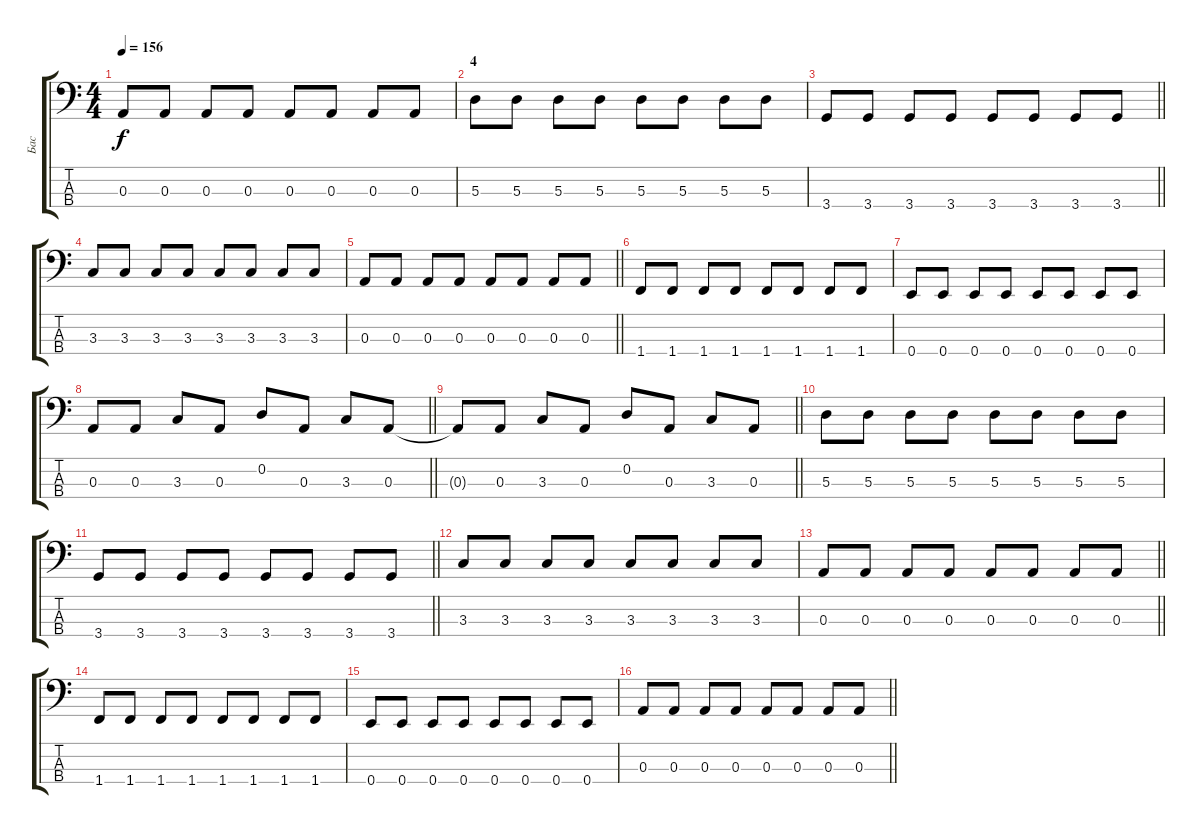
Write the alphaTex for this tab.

\track ("Бас" "Бас") {instrument electricbassfinger}
\staff {score tabs}
\tuning (G2 D2 A1 E1) {hide}
\ts (4 4)
\tempo 156
\clef f4
\ks c
0.3.8{dy f} 0.3.8 0.3.8 0.3.8 0.3.8 0.3.8 0.3.8 0.3.8 |
\section ("" "4")
5.3.8 5.3.8 5.3.8 5.3.8 5.3.8 5.3.8 5.3.8 5.3.8 |
\barLineRight lightlight
3.4.8 3.4.8 3.4.8 3.4.8 3.4.8 3.4.8 3.4.8 3.4.8 |
3.3.8 3.3.8 3.3.8 3.3.8 3.3.8 3.3.8 3.3.8 3.3.8 |
\barLineRight lightlight
0.3.8 0.3.8 0.3.8 0.3.8 0.3.8 0.3.8 0.3.8 0.3.8 |
1.4.8 1.4.8 1.4.8 1.4.8 1.4.8 1.4.8 1.4.8 1.4.8 |
0.4.8 0.4.8 0.4.8 0.4.8 0.4.8 0.4.8 0.4.8 0.4.8 |
\barLineRight lightlight
0.3.8 0.3.8 3.3.8 0.3.8 0.2.8 0.3.8 3.3.8 0.3.8 |
\barLineRight lightlight
0.3{t}.8 0.3.8 3.3.8 0.3.8 0.2.8 0.3.8 3.3.8 0.3.8 |
5.3.8 5.3.8 5.3.8 5.3.8 5.3.8 5.3.8 5.3.8 5.3.8 |
\barLineRight lightlight
3.4.8 3.4.8 3.4.8 3.4.8 3.4.8 3.4.8 3.4.8 3.4.8 |
3.3.8 3.3.8 3.3.8 3.3.8 3.3.8 3.3.8 3.3.8 3.3.8 |
\barLineRight lightlight
0.3.8 0.3.8 0.3.8 0.3.8 0.3.8 0.3.8 0.3.8 0.3.8 |
1.4.8 1.4.8 1.4.8 1.4.8 1.4.8 1.4.8 1.4.8 1.4.8 |
0.4.8 0.4.8 0.4.8 0.4.8 0.4.8 0.4.8 0.4.8 0.4.8 |
\barLineRight lightlight
0.3.8 0.3.8 0.3.8 0.3.8 0.3.8 0.3.8 0.3.8 0.3.8
